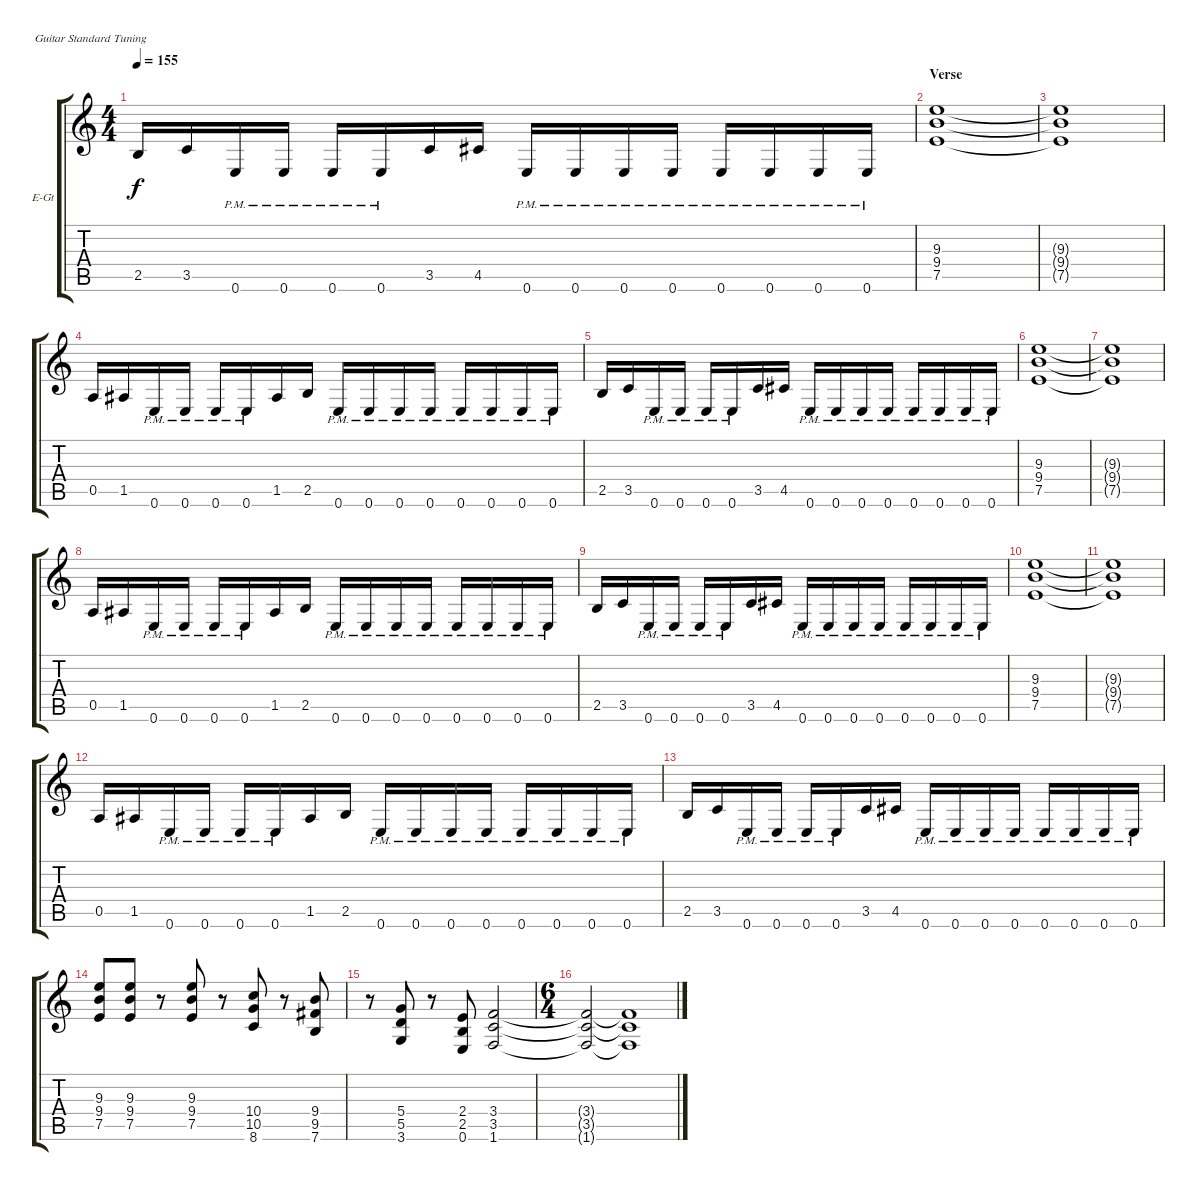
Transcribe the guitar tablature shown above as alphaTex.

\bracketExtendMode groupsimilarinstruments
\firstSystemTrackNameOrientation horizontal
\otherSystemsTrackNameOrientation horizontal
\track ("Dave Mustaine" "E-Gt") {instrument distortionguitar}
\staff {score tabs}
\tuning (E4 B3 G3 D3 A2 E2)
\ts (4 4)
\tempo 155
\clef g2
\ks c
2.5.16{dy f} 3.5.16 0.6{pm}.16 0.6{pm}.16 0.6{pm}.16 0.6{pm}.16 3.5.16 4.5.16 0.6{pm}.16 0.6{pm}.16 0.6{pm}.16 0.6{pm}.16 0.6{pm}.16 0.6{pm}.16 0.6{pm}.16 0.6{pm}.16 |
\section ("" "Verse")
(9.3 9.4 7.5).1 |
(9.3{t} 9.4{t} 7.5{t}).1 |
0.5.16 1.5.16 0.6{pm}.16 0.6{pm}.16 0.6{pm}.16 0.6{pm}.16 1.5.16 2.5.16 0.6{pm}.16 0.6{pm}.16 0.6{pm}.16 0.6{pm}.16 0.6{pm}.16 0.6{pm}.16 0.6{pm}.16 0.6{pm}.16 |
2.5.16 3.5.16 0.6{pm}.16 0.6{pm}.16 0.6{pm}.16 0.6{pm}.16 3.5.16 4.5.16 0.6{pm}.16 0.6{pm}.16 0.6{pm}.16 0.6{pm}.16 0.6{pm}.16 0.6{pm}.16 0.6{pm}.16 0.6{pm}.16 |
(9.3 9.4 7.5).1 |
(9.3{t} 9.4{t} 7.5{t}).1 |
0.5.16 1.5.16 0.6{pm}.16 0.6{pm}.16 0.6{pm}.16 0.6{pm}.16 1.5.16 2.5.16 0.6{pm}.16 0.6{pm}.16 0.6{pm}.16 0.6{pm}.16 0.6{pm}.16 0.6{pm}.16 0.6{pm}.16 0.6{pm}.16 |
2.5.16 3.5.16 0.6{pm}.16 0.6{pm}.16 0.6{pm}.16 0.6{pm}.16 3.5.16 4.5.16 0.6{pm}.16 0.6{pm}.16 0.6{pm}.16 0.6{pm}.16 0.6{pm}.16 0.6{pm}.16 0.6{pm}.16 0.6{pm}.16 |
(9.3 9.4 7.5).1 |
(9.3{t} 9.4{t} 7.5{t}).1 |
0.5.16 1.5.16 0.6{pm}.16 0.6{pm}.16 0.6{pm}.16 0.6{pm}.16 1.5.16 2.5.16 0.6{pm}.16 0.6{pm}.16 0.6{pm}.16 0.6{pm}.16 0.6{pm}.16 0.6{pm}.16 0.6{pm}.16 0.6{pm}.16 |
2.5.16 3.5.16 0.6{pm}.16 0.6{pm}.16 0.6{pm}.16 0.6{pm}.16 3.5.16 4.5.16 0.6{pm}.16 0.6{pm}.16 0.6{pm}.16 0.6{pm}.16 0.6{pm}.16 0.6{pm}.16 0.6{pm}.16 0.6{pm}.16 |
(9.3 9.4 7.5).8 (9.3 9.4 7.5).8 r.8 (9.3 9.4 7.5).8 r.8 (10.4 10.5 8.6).8 r.8 (9.4 9.5 7.6).8 |
r.8 (5.4 5.5 3.6).8 r.8 (2.4 2.5 0.6).8 (3.4 3.5 1.6).2 |
\ts (6 4)
\beaming (8 6 6)
(3.4{t} 3.5{t} 1.6{t}).2 (3.4{t} 3.5{t} 1.6{t}).1
